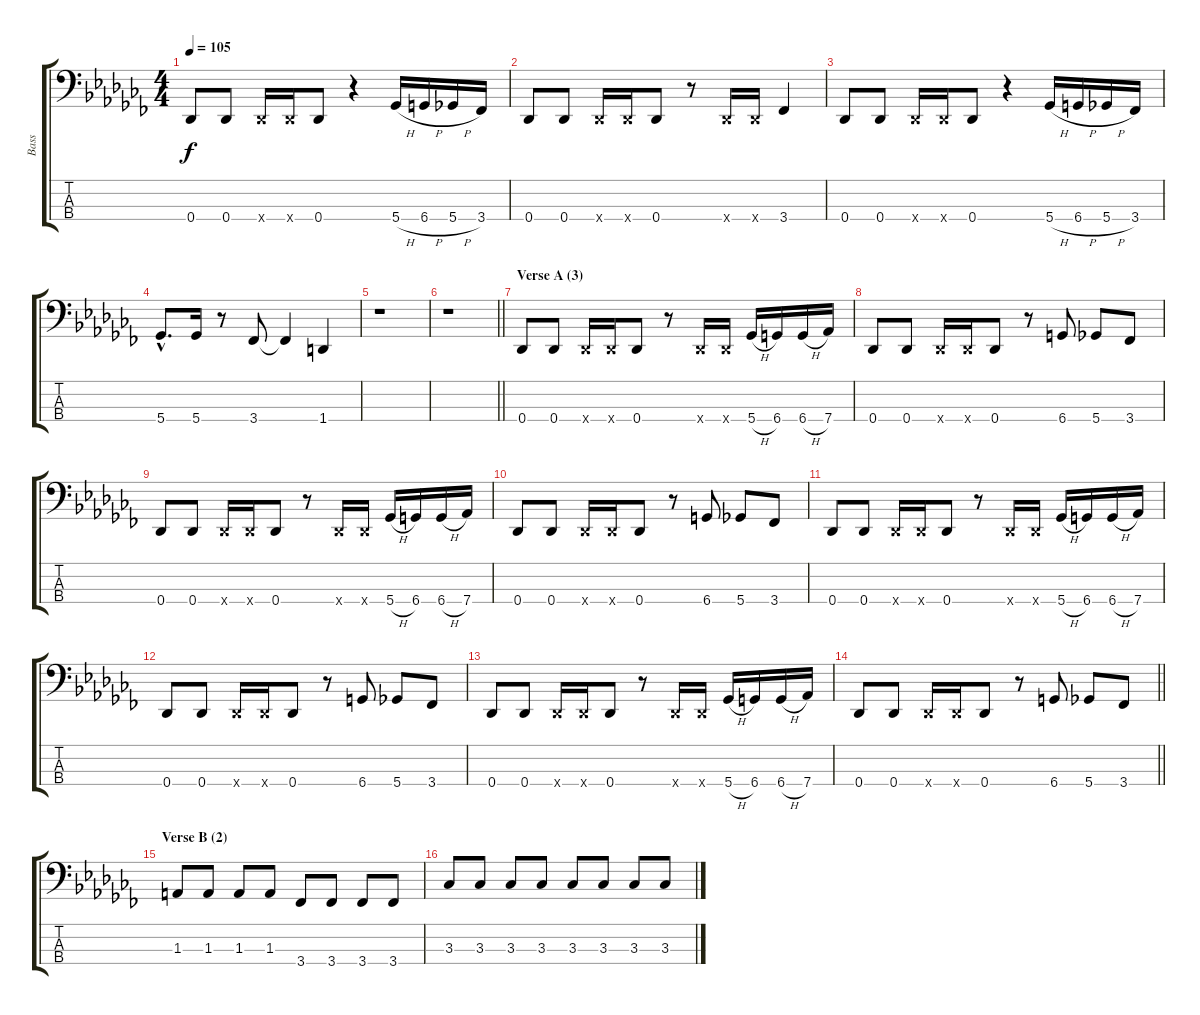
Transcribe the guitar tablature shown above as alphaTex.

\track ("Bass" "Bass") {instrument electricbasspick}
\staff {score tabs}
\tuning (Gb2 Db2 Ab1 Db1) {hide}
\ts (4 4)
\tempo 105
\clef f4
\ks abminor
0.4.8{dy f} 0.4.8 0.4{x}.16 0.4{x}.16 0.4.8 r.4 5.4{h}.16 6.4{h}.16 5.4{h}.16 3.4.16 |
0.4.8 0.4.8 0.4{x}.16 0.4{x}.16 0.4.8 r.8 0.4{x}.16 0.4{x}.16 3.4.4 |
0.4.8 0.4.8 0.4{x}.16 0.4{x}.16 0.4.8 r.4 5.4{h}.16 6.4{h}.16 5.4{h}.16 3.4.16 |
5.4{hac}.8{d} 5.4.16 r.8 3.4.8 3.4{t}.4 1.4.4 |
r.1 |
\barLineRight lightlight
r.1 |
\section ("" "Verse A (3)")
0.4.8 0.4.8 0.4{x}.16 0.4{x}.16 0.4.8 r.8 0.4{x}.16 0.4{x}.16 5.4{h}.16 6.4.16 6.4{h}.16 7.4.16 |
0.4.8 0.4.8 0.4{x}.16 0.4{x}.16 0.4.8 r.8 6.4.8 5.4.8 3.4.8 |
0.4.8 0.4.8 0.4{x}.16 0.4{x}.16 0.4.8 r.8 0.4{x}.16 0.4{x}.16 5.4{h}.16 6.4.16 6.4{h}.16 7.4.16 |
0.4.8 0.4.8 0.4{x}.16 0.4{x}.16 0.4.8 r.8 6.4.8 5.4.8 3.4.8 |
0.4.8 0.4.8 0.4{x}.16 0.4{x}.16 0.4.8 r.8 0.4{x}.16 0.4{x}.16 5.4{h}.16 6.4.16 6.4{h}.16 7.4.16 |
0.4.8 0.4.8 0.4{x}.16 0.4{x}.16 0.4.8 r.8 6.4.8 5.4.8 3.4.8 |
0.4.8 0.4.8 0.4{x}.16 0.4{x}.16 0.4.8 r.8 0.4{x}.16 0.4{x}.16 5.4{h}.16 6.4.16 6.4{h}.16 7.4.16 |
\barLineRight lightlight
0.4.8 0.4.8 0.4{x}.16 0.4{x}.16 0.4.8 r.8 6.4.8 5.4.8 3.4.8 |
\section ("" "Verse B (2)")
1.3.8 1.3.8 1.3.8 1.3.8 3.4.8 3.4.8 3.4.8 3.4.8 |
3.3.8 3.3.8 3.3.8 3.3.8 3.3.8 3.3.8 3.3.8 3.3.8
